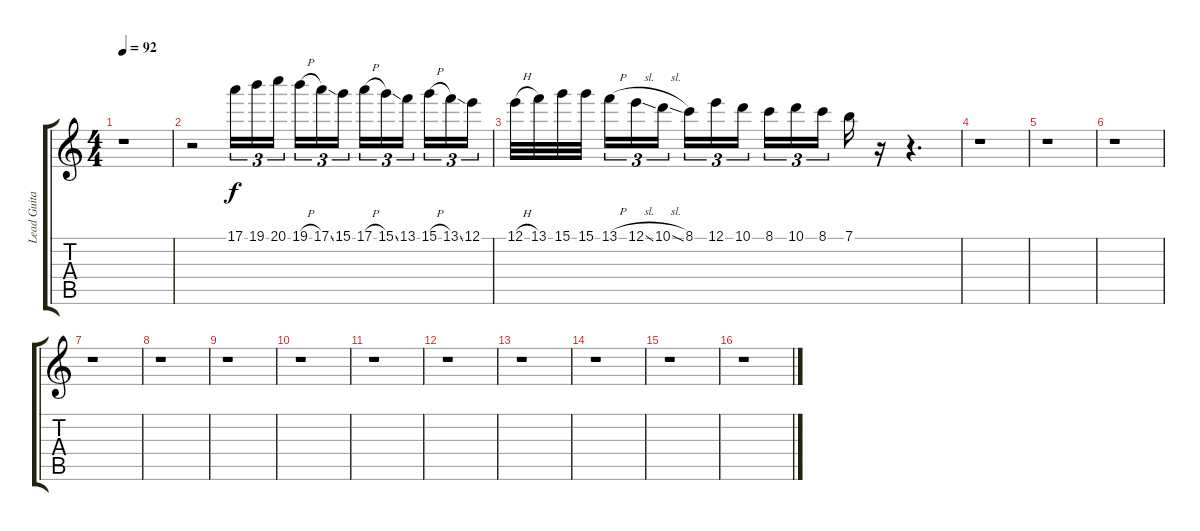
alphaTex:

\track ("Lead Guitar 2 (Distortion)" "Lead Guita") {instrument overdrivenguitar}
\staff {score tabs}
\tuning (E4 B3 G3 D3 A2 E2) {hide}
\ts (4 4)
\tempo 92
\clef g2
\ks c
r.1{dy f} |
r.2{volume 12 balance 4} 17.1.16{tu (3 2)} 19.1.16{tu (3 2)} 20.1.16{tu (3 2) beam splitsecondary} 19.1{h}.16{tu (3 2)} 17.1{ss}.16{tu (3 2)} 15.1.16{tu (3 2)} 17.1{h}.16{tu (3 2)} 15.1{ss}.16{tu (3 2)} 13.1.16{tu (3 2) beam splitsecondary} 15.1{h}.16{tu (3 2)} 13.1{ss}.16{tu (3 2)} 12.1.16{tu (3 2)} |
12.1{h}.32 13.1.32 15.1.32 15.1.32{beam splitsecondary} 13.1{h}.16{tu (3 2)} 12.1{sl}.16{tu (3 2)} 10.1{sl}.16{tu (3 2)} 8.1.16{tu (3 2)} 12.1.16{tu (3 2)} 10.1.16{tu (3 2) beam splitsecondary} 8.1.16{tu (3 2)} 10.1.16{tu (3 2)} 8.1.16{tu (3 2)} 7.1.16 r.16 r.4{d} |
r.1 |
r.1 |
r.1 |
r.1 |
r.1 |
r.1 |
r.1 |
r.1 |
r.1 |
r.1 |
r.1 |
r.1 |
r.1
